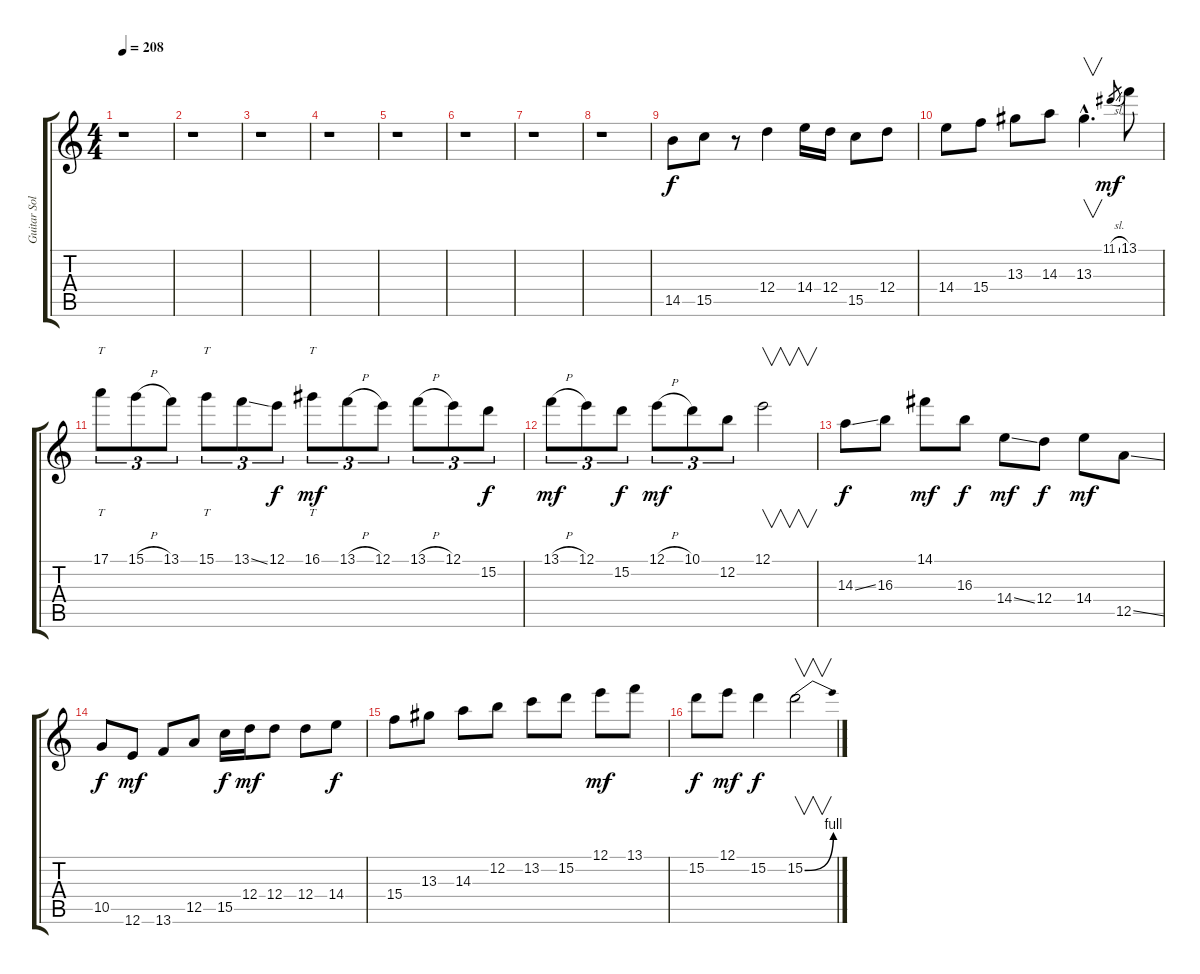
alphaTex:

\track ("Guitar Solo" "Guitar Sol") {instrument overdrivenguitar}
\staff {score tabs}
\tuning (E4 B3 G3 D3 A2 E2) {hide}
\ts (4 4)
\tempo 208
\clef g2
\ks c
r.1{dy f} |
r.1 |
r.1 |
r.1 |
r.1 |
r.1 |
r.1 |
r.1 |
14.5.8 15.5.8 r.8 12.4.4 14.4.16 12.4.16 15.5.8 12.4.8 |
14.4.8 15.4.8 13.3.8 14.3.8 13.3{hac}.4{v d} 11.1{sl}.8{gr dy mf} 13.1.8 |
17.1.8{tt tu (3 2)} 15.1{h}.8{tu (3 2)} 13.1.8{tu (3 2)} 15.1.8{tt tu (3 2)} 13.1{ss}.8{tu (3 2)} 12.1.8{tu (3 2) dy f} 16.1.8{tt tu (3 2) dy mf} 13.1{h}.8{tu (3 2)} 12.1.8{tu (3 2)} 13.1{h}.8{tu (3 2)} 12.1.8{tu (3 2)} 15.2.8{tu (3 2) dy f} |
13.1{h}.8{tu (3 2) dy mf} 12.1.8{tu (3 2)} 15.2.8{tu (3 2) dy f} 12.1{h}.8{tu (3 2) dy mf} 10.1.8{tu (3 2)} 12.2.8{tu (3 2)} 12.1.2{v} |
14.3{ss}.8{dy f} 16.3.8 14.1.8{dy mf} 16.3.8{dy f} 14.4{ss}.8{dy mf} 12.4.8{dy f} 14.4.8{dy mf} 12.5{ss}.8 |
10.5.8{dy f} 12.6.8{dy mf} 13.6.8 12.5.8 15.5.16{dy f} 12.4.16{dy mf} 12.4.8 12.4.8 14.4.8{dy f} |
15.4.8 13.3.8 14.3.8 12.2.8 13.2.8 15.2.8 12.1.8{dy mf} 13.1.8 |
15.2.8{dy f} 12.1.8{dy mf} 15.2.4{dy f} 15.2{be (bend 0 0 60 4)}.2{v}
